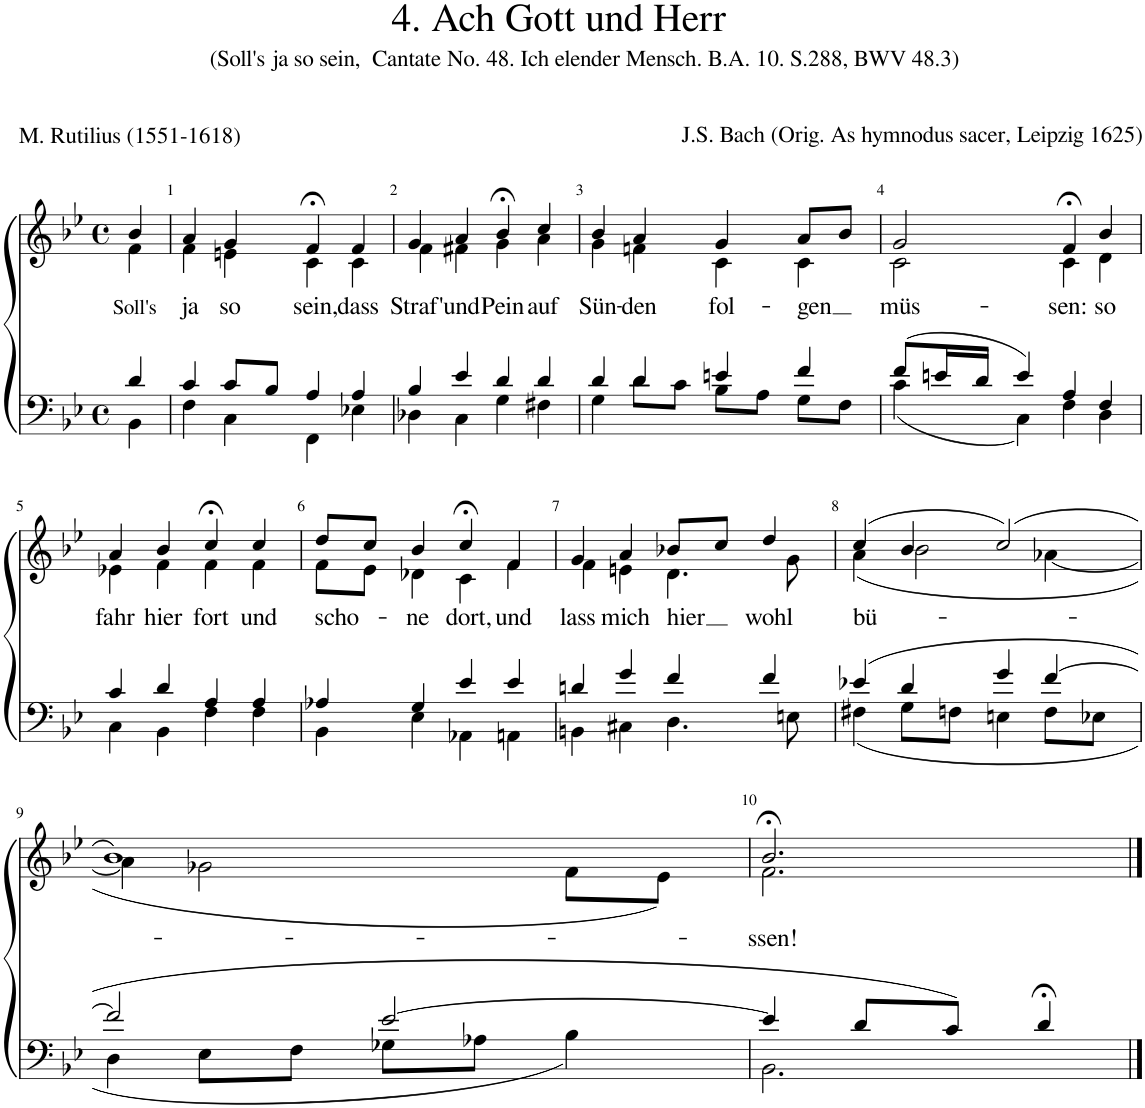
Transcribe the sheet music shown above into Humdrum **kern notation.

**kern	**kern	**text
*part2	*part1	*part1
*staff2	*staff1	*staff1
*I"Tenor/Bass	*I"Soprano/Alto	*
*clefF4	*clefG2	*
*k[b-e-]	*k[b-e-]	*
*M4/4	*M4/4	*
*met(c)	*met(c)	*
=	=	=
*^	*	*
!	!	!	!LO:LY:b
*	*	*^	*
4d/	4BB-\	4b-/	4f\	Soll's
=1	=1	=1	=1	=1
!	!	!	!	!LO:LY:b
4c/	4F\	4a/	4f\	ja
!	!	!	!	!LO:LY:b
8c/L	4C\	4g/	4en\	so
8B-/J	.	.	.	.
!	!	!	!	!LO:LY:b
4A/	4FF\	4f;<,/	4c\	sein,
!	!	!	!	!LO:LY:b
4A/	4E-X\	4f/	4c\	dass
=2	=2	=2	=2	=2
!	!	!	!	!LO:LY:b
4B-/	4D-X\	4g/	4f\	Straf'
!	!	!	!	!LO:LY:b
4e-/	4C\	4a/	4f#X\	und
!	!	!	!	!LO:LY:b
4d/	4G\	4b-;<,/	4g\	Pein
!	!	!	!	!LO:LY:b
4d/	4F#X\	4cc/	4a\	auf
=3	=3	=3	=3	=3
!	!	!	!	!LO:LY:b
4d/	4G\	4b-/	4g\	Sün-
!	!	!	!	!LO:LY:b
4d/	8d\L	4a/	4fn\	-den
.	8c\J	.	.	.
!	!	!	!	!LO:LY:b
4en/	8B-\L	4g/	4c\	fol-
.	8A\J	.	.	.
!	!	!	!	!LO:LY:b
4f/	8G\L	8a/L	4c\	-gen
.	8F\J	8b-/J	.	.
=4	=4	=4	=4	=4
!	!	!	!	!LO:LY:b
(8f/L	(4c\	2g/	2c\	müs-
16en/L	.	.	.	.
16d/JJ	.	.	.	.
4e/)	4C\)	.	.	.
!	!	!	!	!LO:LY:b
4A/	4F\	4f;<,/	4c\	-sen:
!	!	!	!	!LO:LY:b
4F/	4D\	4b-/	4d\	so
!!LO:LB:g=z	!!
=5	=5	=5	=5	=5
!	!	!	!	!LO:LY:b
4c/	4C\	4a/	4e-X\	fahr
!	!	!	!	!LO:LY:b
4d/	4BB-\	4b-/	4f\	hier
!	!	!	!	!LO:LY:b
4A/	4F\	4cc;<,/	4f\	fort
!	!	!	!	!LO:LY:b
4A/	4F\	4cc/	4f\	und
=6	=6	=6	=6	=6
!	!	!	!	!LO:LY:b
4A-X/	4BB-\	8dd/L	8f\L	scho-
.	.	8cc/J	8e-\J	.
!	!	!	!	!LO:LY:b
4G/	4E-\	4b-/	4d-X\	-ne
!	!	!	!	!LO:LY:b
4e-/	4AA-X\	4cc;<,/	4c\	dort,
!	!	!	!	!LO:LY:b
4e-/	4AAn\	4f/	4f\	und
=7	=7	=7	=7	=7
!	!	!	!	!LO:LY:b
4dn/	4BBn\	4g/	4f\	lass
!	!	!	!	!LO:LY:b
4g/	4C#X\	4a/	4en\	mich
!	!	!	!	!LO:LY:b
4f/	4.D\	8b-X/L	4.d\	hier
.	.	8cc/J	.	.
!	!	!	!	!LO:LY:b
4f/	.	4dd/	.	wohl
.	8En\	.	8g\	.
=8	=8	=8	=8	=8
!	!	!	!	!LO:LY:b
(4e-X/	(4F#X\	(4cc/	(4a\	bü-
4d/	8G\L	4b-/	2b-\	.
.	8Fn\J	.	.	.
4g/	4En\	(2cc/)	.	.
[4f/	8F\L	.	[4a-X\	.
.	8E-X\J	.	.	.
!!LO:LB:g=z	!!
=9	=9	=9	=9	=9
2f/]	4D\	1b-)	4a-\]	.
.	8E-\L	.	2g-X\	.
.	8F\J	.	.	.
[2e-/	8G-X\L	.	.	.
.	8A-X\J	.	.	.
.	4B-\)	.	8f\L	.
.	.	.	8e-\J)	.
=10	=10	=10	=10	=10
!	!	!	!	!LO:LY:b
4e-/]	2.BB-\	2.b-;</	2.f\	-ssen!
8d/L	.	.	.	.
8c/J)	.	.	.	.
4d;</	.	.	.	.
*v	*v	*	*	*
*	*v	*v	*
==	==	==
*-	*-	*-
